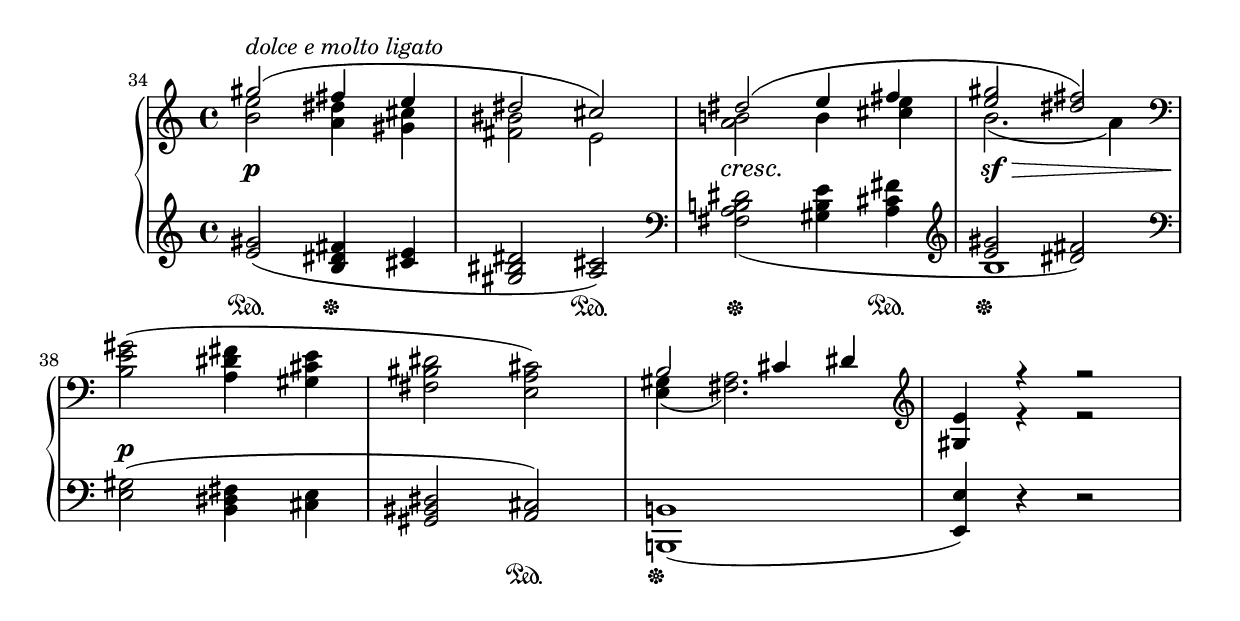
% DO NOT EDIT this file manually; it is automatically
% generated from Documentation/snippets/new
% Make any changes in Documentation/snippets/new/
% and then run scripts/auxiliar/makelsr.py
%
% This file is in the public domain.
%% Note: this file works from version 2.17.27
\version "2.17.27"

\header {
  lsrtags = "headword"

  texidoc = "
Piches headword

"
  doctitle = "Pitches headword"
} % begin verbatim

% L. v. Beethoven
% Piano sonata 21 - Dem Grafen von Waldstein Gewidmet
% chorale at measures 34 - 40+

\include "english.ly"

\new PianoStaff <<

  % RH Staff
  \new Staff <<

    % RH Voice 1
    \new Voice {
      \set Score.currentBarNumber = #34
      \voiceOne
      gs''2 ( ^ \markup \italic { dolce e molto ligato }
      fs''4
      e''4
      |
      ds''2
      cs''2 )
      |
      ds''2 (
      e''4
      fs''4
      |
      <gs'' e''>2
      <fs'' ds''>2 )
      |
      \oneVoice
      \clef bass
      <gs' e' b>2 (
      <fs' ds' a>4
      <e' cs' gs>4
      |
      <ds' bs fs>2
      <cs' a e>2 )
      |
      \voiceOne
      b2 %(
      cs'4
      ds'4
      |
      \clef treble
      <e' gs>4 %)
      r4 r2
    }

    % RH Voice 2
    \new Voice {
      \voiceTwo
      \override Staff.DynamicLineSpanner.staff-padding = #3
      <e'' b'>2 \p
      <ds'' a'>4
      <cs'' gs'>4
      |
      <bs' fs'>2
      e'2
      |
      <b'! a'>2 -\tweak #'style #'none \cresc
      b'4
      <e'' cs''>4
      |
      b'2. ( \sf \>
      a'4 )
      \clef bass
      | \break
      s1 \p
      |
      s1
      |
      <gs e>4 (
      <a fs>2. )
      |
      s4
      r4 r2
    }

  >>

  % LH Staff
  \new Staff {
    \override Staff.SustainPedalLineSpanner.staff-padding = #6
    <gs' e'>2 ( \sustainOn
    <fs' ds' b>4 \sustainOff
    <e' cs'>4
    |
    <ds' bs gs>2
    <cs' a>2 ) \sustainOn
    |
    \clef bass
    \slurDown
    <ds' b! a fs>2 ( \sustainOff
    <e' b gs>4
    <fs' cs' a>4 \sustainOn
    |
    \clef treble
    \voiceOne
    <<
      {
        <gs' e'>2
        <fs' ds'>2 )
      }
      \new Voice {
        \voiceTwo
        b1 \sustainOff
      }
    >>
    \oneVoice
    |
    %\break
    \clef bass
    <gs e>2 (
    <fs ds b,>4
    <e cs>4
    |
    <ds bs, gs,>2
    <cs a,>2 ) \sustainOn
    |
    <b,! b,,!>1 ( \sustainOff
    |
    <e e,>4 )
    r4 r2
  }

>>
